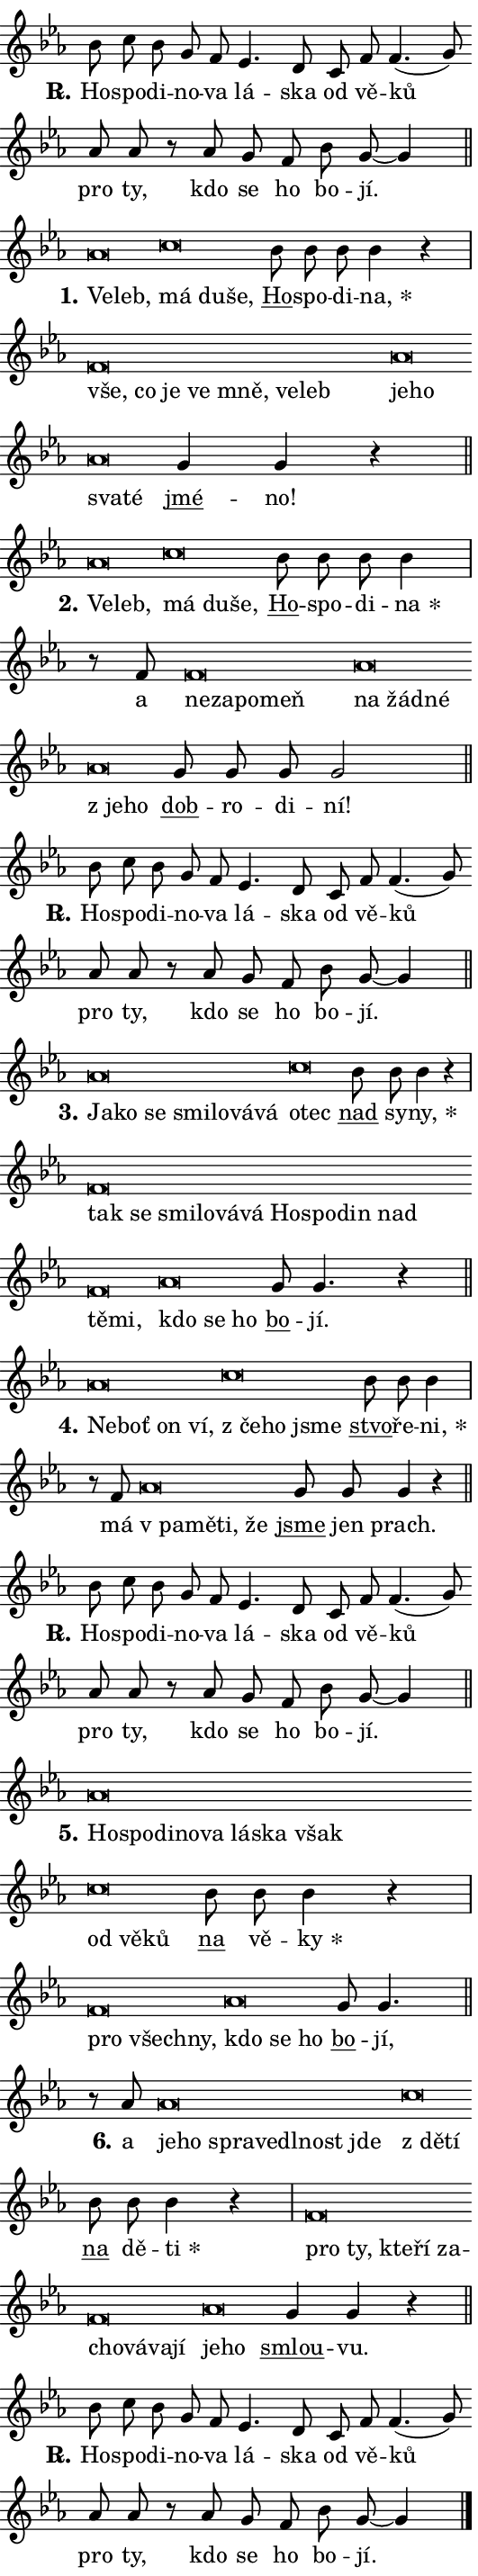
\version "2.24.0"
\header { tagline = "" }
\paper {
  indent = 0\cm
  top-margin = 0\cm
  right-margin = 0.13\cm % to fit lyric hyphens
  bottom-margin = 0\cm
  left-margin = 0\cm
  paper-width = 9\cm
  page-breaking = #ly:one-page-breaking
  system-system-spacing.basic-distance = #11
  score-system-spacing.basic-distance = #11
  ragged-last = ##f
}


%% Author: Thomas Morley
%% https://lists.gnu.org/archive/html/lilypond-user/2020-05/msg00002.html
#(define (line-position grob)
"Returns position of @var[grob} in current system:
   @code{'start}, if at first time-step
   @code{'end}, if at last time-step
   @code{'middle} otherwise
"
  (let* ((col (ly:item-get-column grob))
         (ln (ly:grob-object col 'left-neighbor))
         (rn (ly:grob-object col 'right-neighbor))
         (col-to-check-left (if (ly:grob? ln) ln col))
         (col-to-check-right (if (ly:grob? rn) rn col))
         (break-dir-left
           (and
             (ly:grob-property col-to-check-left 'non-musical #f)
             (ly:item-break-dir col-to-check-left)))
         (break-dir-right
           (and
             (ly:grob-property col-to-check-right 'non-musical #f)
             (ly:item-break-dir col-to-check-right))))
        (cond ((eqv? 1 break-dir-left) 'start)
              ((eqv? -1 break-dir-right) 'end)
              (else 'middle))))

#(define (tranparent-at-line-position vctor)
  (lambda (grob)
  "Relying on @code{line-position} select the relevant enry from @var{vctor}.
Used to determine transparency,"
    (case (line-position grob)
      ((end) (not (vector-ref vctor 0)))
      ((middle) (not (vector-ref vctor 1)))
      ((start) (not (vector-ref vctor 2))))))

noteHeadBreakVisibility =
#(define-music-function (break-visibility)(vector?)
"Makes @code{NoteHead}s transparent relying on @var{break-visibility}"
#{
  \override NoteHead.transparent =
    #(tranparent-at-line-position break-visibility)
#})

#(define delete-ledgers-for-transparent-note-heads
  (lambda (grob)
    "Reads whether a @code{NoteHead} is transparent.
If so this @code{NoteHead} is removed from @code{'note-heads} from
@var{grob}, which is supposed to be @code{LedgerLineSpanner}.
As a result ledgers are not printed for this @code{NoteHead}"
    (let* ((nhds-array (ly:grob-object grob 'note-heads))
           (nhds-list
             (if (ly:grob-array? nhds-array)
                 (ly:grob-array->list nhds-array)
                 '()))
           ;; Relies on the transparent-property being done before
           ;; Staff.LedgerLineSpanner.after-line-breaking is executed.
           ;; This is fragile ...
           (to-keep
             (remove
               (lambda (nhd)
                 (ly:grob-property nhd 'transparent #f))
               nhds-list)))
      ;; TODO find a better method to iterate over grob-arrays, similiar
      ;; to filter/remove etc for lists
      ;; For now rebuilt from scratch
      (set! (ly:grob-object grob 'note-heads)  '())
      (for-each
        (lambda (nhd)
          (ly:pointer-group-interface::add-grob grob 'note-heads nhd))
        to-keep))))

squashNotes = {
  \override NoteHead.X-extent = #'(-0.2 . 0.2)
  \override NoteHead.Y-extent = #'(-0.75 . 0)
  \override NoteHead.stencil =
    #(lambda (grob)
       (let ((pos (ly:grob-property grob 'staff-position)))
         (begin
           (if (< pos -7) (display "ERROR: Lower brevis then expected\n") (display ""))
           (if (<= pos -6) ly:text-interface::print ly:note-head::print))))
}
unSquashNotes = {
  \revert NoteHead.X-extent
  \revert NoteHead.Y-extent
  \revert NoteHead.stencil
}

hideNotes = \noteHeadBreakVisibility #begin-of-line-visible
unHideNotes = \noteHeadBreakVisibility #all-visible

% work-around for resetting accidentals
% https://lilypond.org/doc/v2.23/Documentation/notation/displaying-rhythms#unmetered-music
cadenzaMeasure = {
  \cadenzaOff
  \partial 1024 s1024
  \cadenzaOn
}

#(define-markup-command (accent layout props text) (markup?)
  "Underline accented syllable"
  (interpret-markup layout props
    #{\markup \override #'(offset . 4.3) \underline { #text }#}))

responsum = \markup \concat {
  "R" \hspace #-1.05 \path #0.1 #'((moveto 0 0.07) (lineto 0.9 0.8)) \hspace #0.05 "."
}

spaceSize = #0.6828661417322834 % exact space size for TeX Gyre Schola

\layout {
  \context {
    \Staff
    \remove "Time_signature_engraver"
    \override LedgerLineSpanner.after-line-breaking = #delete-ledgers-for-transparent-note-heads
  }
  \context {
    \Lyrics {
      \override LyricSpace.minimum-distance = \spaceSize
      \override LyricText.font-name = #"TeX Gyre Schola"
      \override LyricText.font-size = 1
      \override StanzaNumber.font-name = #"TeX Gyre Schola Bold"
      \override StanzaNumber.font-size = 1
    }
  }
  \context {
    \Score 
    \override NoteHead.text =
      #(lambda (grob) 
        (let ((pos (ly:grob-property grob 'staff-position)))
          #{\markup {
            \combine
              \halign #-0.55 \raise #(if (= pos -6) 0 0.5) \override #'(thickness . 2) \draw-line #'(3.2 . 0)
              \musicglyph "noteheads.sM1"
          }#}))
  }
}

% magnetic-lyrics.ily
%
%   written by
%     Jean Abou Samra <jean@abou-samra.fr>
%     Werner Lemberg <wl@gnu.org>
%
%   adapted by
%     Jiri Hon <jiri.hon@gmail.com>
%
% Version 2022-Apr-15

% https://www.mail-archive.com/lilypond-user@gnu.org/msg149350.html

#(define (Left_hyphen_pointer_engraver context)
   "Collect syllable-hyphen-syllable occurrences in lyrics and store
them in properties.  This engraver only looks to the left.  For
example, if the lyrics input is @code{foo -- bar}, it does the
following.

@itemize @bullet
@item
Set the @code{text} property of the @code{LyricHyphen} grob between
@q{foo} and @q{bar} to @code{foo}.

@item
Set the @code{left-hyphen} property of the @code{LyricText} grob with
text @q{foo} to the @code{LyricHyphen} grob between @q{foo} and
@q{bar}.
@end itemize

Use this auxiliary engraver in combination with the
@code{lyric-@/text::@/apply-@/magnetic-@/offset!} hook."
   (let ((hyphen #f)
         (text #f))
     (make-engraver
      (acknowledgers
       ((lyric-syllable-interface engraver grob source-engraver)
        (set! text grob)))
      (end-acknowledgers
       ((lyric-hyphen-interface engraver grob source-engraver)
        ;(when (not (grob::has-interface grob 'lyric-space-interface))
          (set! hyphen grob)));)
      ((stop-translation-timestep engraver)
       (when (and text hyphen)
         (ly:grob-set-object! text 'left-hyphen hyphen))
       (set! text #f)
       (set! hyphen #f)))))

#(define (lyric-text::apply-magnetic-offset! grob)
   "If the space between two syllables is less than the value in
property @code{LyricText@/.details@/.squash-threshold}, move the right
syllable to the left so that it gets concatenated with the left
syllable.

Use this function as a hook for
@code{LyricText@/.after-@/line-@/breaking} if the
@code{Left_@/hyphen_@/pointer_@/engraver} is active."
   (let ((hyphen (ly:grob-object grob 'left-hyphen #f)))
     (when hyphen
       (let ((left-text (ly:spanner-bound hyphen LEFT)))
         (when (grob::has-interface left-text 'lyric-syllable-interface)
           (let* ((common (ly:grob-common-refpoint grob left-text X))
                  (this-x-ext (ly:grob-extent grob common X))
                  (left-x-ext
                   (begin
                     ;; Trigger magnetism for left-text.
                     (ly:grob-property left-text 'after-line-breaking)
                     (ly:grob-extent left-text common X)))
                  ;; `delta` is the gap width between two syllables.
                  (delta (- (interval-start this-x-ext)
                            (interval-end left-x-ext)))
                  (details (ly:grob-property grob 'details))
                  (threshold (assoc-get 'squash-threshold details 0.2)))
             (when (< delta threshold)
               (let* (;; We have to manipulate the input text so that
                      ;; ligatures crossing syllable boundaries are not
                      ;; disabled.  For languages based on the Latin
                      ;; script this is essentially a beautification.
                      ;; However, for non-Western scripts it can be a
                      ;; necessity.
                      (lt (ly:grob-property left-text 'text))
                      (rt (ly:grob-property grob 'text))
                      (is-space (grob::has-interface hyphen 'lyric-space-interface))
                      (space (if is-space " " ""))
                      (extra-delta (if is-space spaceSize 0))
                      ;; Append new syllable.
                      (ltrt-space (if (and (string? lt) (string? rt))
                                (string-append lt space rt)
                                (make-concat-markup (list lt space rt))))
                      ;; Right-align `ltrt` to the right side.
                      (ltrt-space-markup (grob-interpret-markup
                               grob
                               (make-translate-markup
                                (cons (interval-length this-x-ext) 0)
                                (make-right-align-markup ltrt-space)))))
                 (begin
                   ;; Don't print `left-text`.
                   (ly:grob-set-property! left-text 'stencil #f)
                   ;; Set text and stencil (which holds all collected
                   ;; syllables so far) and shift it to the left.
                   (ly:grob-set-property! grob 'text ltrt-space)
                   (ly:grob-set-property! grob 'stencil ltrt-space-markup)
                   (ly:grob-translate-axis! grob (- (- delta extra-delta)) X))))))))))


#(define (lyric-hyphen::displace-bounds-first grob)
   ;; Make very sure this callback isn't triggered too early.
   (let ((left (ly:spanner-bound grob LEFT))
         (right (ly:spanner-bound grob RIGHT)))
     (ly:grob-property left 'after-line-breaking)
     (ly:grob-property right 'after-line-breaking)
     (ly:lyric-hyphen::print grob)))

squashThreshold = #0.4

\layout {
  \context {
    \Lyrics
    \consists #Left_hyphen_pointer_engraver
    \override LyricText.after-line-breaking =
      #lyric-text::apply-magnetic-offset!
    \override LyricHyphen.stencil = #lyric-hyphen::displace-bounds-first
    \override LyricText.details.squash-threshold = \squashThreshold
    \override LyricHyphen.minimum-distance = 0
    \override LyricHyphen.minimum-length = \squashThreshold
  }
}

squashText = \override LyricText.details.squash-threshold = 9999
unSquashText = \override LyricText.details.squash-threshold = \squashThreshold

leftText = \override LyricText.self-alignment-X = #LEFT
unLeftText = \revert LyricText.self-alignment-X

starOffset = #(lambda (grob) 
                (let ((x_offset (ly:self-alignment-interface::aligned-on-x-parent grob)))
                  (if (= x_offset 0) 0 (+ x_offset 1.2))))

star = #(define-music-function (syllable)(string?)
"Append star separator at the end of a syllable"
#{
  \once \override LyricText.X-offset = #starOffset
  \lyricmode { \markup {
    #syllable
    \override #'((font-name . "TeX Gyre Schola Bold")) \hspace #0.2 \lower #0.65 \larger "*"
  } }
#})

starAccent = #(define-music-function (syllable)(string?)
"Append star separator at the end of a syllable and make accent"
#{
  \once \override LyricText.X-offset = #starOffset
  \lyricmode { \markup {
    \accent #syllable
    \override #'((font-name . "TeX Gyre Schola Bold")) \hspace #0.2 \lower #0.65 \larger "*"
  } }
#})

breath = #(define-music-function (syllable)(string?)
"Append breathing indicator at the end of a syllable"
#{
  \lyricmode { \markup { #syllable "+" } }
#})

optionalBreath = #(define-music-function (syllable)(string?)
"Append optional breathing indicator at the end of a syllable"
#{
  \lyricmode { \markup { #syllable "(+)" } }
#})


\score {
    <<
        \new Voice = "melody" { \cadenzaOn \key es \major \relative { bes'8 c bes g f es4. d8 \bar "" c f f4.( g8)] \bar "" as as \bar "" r as g f bes g~ g4 \cadenzaMeasure \bar "||" \break } }
        \new Lyrics \lyricsto "melody" { \lyricmode { \set stanza = \responsum
Ho -- spo -- di -- no -- va lá -- ska od vě -- ků pro ty, kdo se ho bo -- jí. } }
    >>
    \layout {}
}

\score {
    <<
        \new Voice = "melody" { \cadenzaOn \key es \major \relative { \squashNotes as'\breve*1/16 \hideNotes \breve*1/16 \bar "" \unHideNotes \unSquashNotes \squashNotes c\breve*1/16 \hideNotes \breve*1/16 \breve*1/16 \bar "" \unHideNotes \unSquashNotes \bar "" bes8 bes bes bes4 r \cadenzaMeasure \bar "|" \squashNotes f\breve*1/16 \hideNotes \breve*1/16 \bar "" \breve*1/16 \bar "" \breve*1/16 \bar "" \breve*1/16 \bar "" \breve*1/16 \breve*1/16 \bar "" \unHideNotes \unSquashNotes \squashNotes as\breve*1/16 \hideNotes \breve*1/16 \bar "" \breve*1/16 \breve*1/16 \bar "" \unHideNotes \unSquashNotes \bar "" g4 g r \cadenzaMeasure \bar "||" \break } }
        \new Lyrics \lyricsto "melody" { \lyricmode { \set stanza = "1."
\leftText Ve -- \squashText leb, \unSquashText má \squashText du -- še, \unLeftText \unSquashText \markup \accent Ho -- spo -- di -- \star na, \leftText vše, \squashText co je ve mně, ve -- leb \unSquashText je -- \squashText ho sva -- té \unLeftText \unSquashText \markup \accent jmé -- no! } }
    >>
    \layout {}
}

\score {
    <<
        \new Voice = "melody" { \cadenzaOn \key es \major \relative { \squashNotes as'\breve*1/16 \hideNotes \breve*1/16 \bar "" \unHideNotes \unSquashNotes \squashNotes c\breve*1/16 \hideNotes \breve*1/16 \breve*1/16 \bar "" \unHideNotes \unSquashNotes \bar "" bes8 bes bes bes4 \cadenzaMeasure \bar "|" r8 f8 \squashNotes f\breve*1/16 \hideNotes \breve*1/16 \bar "" \breve*1/16 \breve*1/16 \bar "" \unHideNotes \unSquashNotes \squashNotes as\breve*1/16 \hideNotes \breve*1/16 \bar "" \breve*1/16 \bar "" \breve*1/16 \breve*1/16 \bar "" \unHideNotes \unSquashNotes \bar "" g8 g g g2 \cadenzaMeasure \bar "||" \break } }
        \new Lyrics \lyricsto "melody" { \lyricmode { \set stanza = "2."
\leftText Ve -- \squashText leb, \unSquashText má \squashText du -- še, \unLeftText \unSquashText \markup \accent Ho -- spo -- di -- \star na a \leftText ne -- \squashText za -- po -- meň \unSquashText na \squashText žád -- né "z je" -- ho \unLeftText \unSquashText \markup \accent dob -- ro -- di -- ní! } }
    >>
    \layout {}
}

\score {
    <<
        \new Voice = "melody" { \cadenzaOn \key es \major \relative { bes'8 c bes g f es4. d8 \bar "" c f f4.( g8)] \bar "" as as \bar "" r as g f bes g~ g4 \cadenzaMeasure \bar "||" \break } }
        \new Lyrics \lyricsto "melody" { \lyricmode { \set stanza = \responsum
Ho -- spo -- di -- no -- va lá -- ska od vě -- ků pro ty, kdo se ho bo -- jí. } }
    >>
    \layout {}
}

\score {
    <<
        \new Voice = "melody" { \cadenzaOn \key es \major \relative { \squashNotes as'\breve*1/16 \hideNotes \breve*1/16 \bar "" \breve*1/16 \bar "" \breve*1/16 \bar "" \breve*1/16 \bar "" \breve*1/16 \breve*1/16 \bar "" \unHideNotes \unSquashNotes \squashNotes c\breve*1/16 \hideNotes \breve*1/16 \bar "" \unHideNotes \unSquashNotes \bar "" bes8 bes bes4 r \cadenzaMeasure \bar "|" \squashNotes f\breve*1/16 \hideNotes \breve*1/16 \bar "" \breve*1/16 \bar "" \breve*1/16 \bar "" \breve*1/16 \bar "" \breve*1/16 \bar "" \breve*1/16 \bar "" \breve*1/16 \bar "" \breve*1/16 \bar "" \breve*1/16 \bar "" \breve*1/16 \breve*1/16 \bar "" \unHideNotes \unSquashNotes \squashNotes as\breve*1/16 \hideNotes \breve*1/16 \breve*1/16 \bar "" \unHideNotes \unSquashNotes \bar "" g8 g4. r4 \cadenzaMeasure \bar "||" \break } }
        \new Lyrics \lyricsto "melody" { \lyricmode { \set stanza = "3."
\leftText Ja -- \squashText ko se smi -- lo -- vá -- vá \unSquashText o -- \squashText tec \unLeftText \unSquashText \markup \accent nad sy -- \star ny, \leftText tak \squashText se smi -- lo -- vá -- vá Ho -- spo -- din nad tě -- mi, \unSquashText kdo \squashText se ho \unLeftText \unSquashText \markup \accent bo -- jí. } }
    >>
    \layout {}
}

\score {
    <<
        \new Voice = "melody" { \cadenzaOn \key es \major \relative { \squashNotes as'\breve*1/16 \hideNotes \breve*1/16 \bar "" \breve*1/16 \breve*1/16 \bar "" \unHideNotes \unSquashNotes \squashNotes c\breve*1/16 \hideNotes \breve*1/16 \breve*1/16 \bar "" \unHideNotes \unSquashNotes \bar "" bes8 bes bes4 \cadenzaMeasure \bar "|" r8 f8 \squashNotes as\breve*1/16 \hideNotes \breve*1/16 \bar "" \breve*1/16 \breve*1/16 \bar "" \unHideNotes \unSquashNotes \bar "" g8 g g4 r4 \cadenzaMeasure \bar "||" \break } }
        \new Lyrics \lyricsto "melody" { \lyricmode { \set stanza = "4."
\leftText Ne -- \squashText boť on ví, \unSquashText "z če" -- \squashText ho jsme \unLeftText \unSquashText \markup \accent stvo -- ře -- \star ni, má \leftText "v pa" -- \squashText mě -- ti, že \unLeftText \unSquashText \markup \accent jsme jen prach. } }
    >>
    \layout {}
}

\score {
    <<
        \new Voice = "melody" { \cadenzaOn \key es \major \relative { bes'8 c bes g f es4. d8 \bar "" c f f4.( g8)] \bar "" as as \bar "" r as g f bes g~ g4 \cadenzaMeasure \bar "||" \break } }
        \new Lyrics \lyricsto "melody" { \lyricmode { \set stanza = \responsum
Ho -- spo -- di -- no -- va lá -- ska od vě -- ků pro ty, kdo se ho bo -- jí. } }
    >>
    \layout {}
}

\score {
    <<
        \new Voice = "melody" { \cadenzaOn \key es \major \relative { \squashNotes as'\breve*1/16 \hideNotes \breve*1/16 \bar "" \breve*1/16 \bar "" \breve*1/16 \bar "" \breve*1/16 \bar "" \breve*1/16 \bar "" \breve*1/16 \breve*1/16 \bar "" \unHideNotes \unSquashNotes \squashNotes c\breve*1/16 \hideNotes \breve*1/16 \breve*1/16 \bar "" \unHideNotes \unSquashNotes \bar "" bes8 bes bes4 r \cadenzaMeasure \bar "|" \squashNotes f\breve*1/16 \hideNotes \breve*1/16 \breve*1/16 \bar "" \unHideNotes \unSquashNotes \squashNotes as\breve*1/16 \hideNotes \breve*1/16 \breve*1/16 \bar "" \unHideNotes \unSquashNotes \bar "" g8 g4. \cadenzaMeasure \bar "||" \break } }
        \new Lyrics \lyricsto "melody" { \lyricmode { \set stanza = "5."
\leftText Ho -- \squashText spo -- di -- no -- va lá -- ska však \unSquashText od \squashText vě -- ků \unLeftText \unSquashText \markup \accent na vě -- \star ky \leftText pro \squashText všech -- ny, \unSquashText kdo \squashText se ho \unLeftText \unSquashText \markup \accent bo -- jí, } }
    >>
    \layout {}
}

\score {
    <<
        \new Voice = "melody" { \cadenzaOn \key es \major \relative { r8 as'8 \squashNotes as\breve*1/16 \hideNotes \breve*1/16 \bar "" \breve*1/16 \bar "" \breve*1/16 \bar "" \breve*1/16 \bar "" \breve*1/16 \breve*1/16 \bar "" \unHideNotes \unSquashNotes \squashNotes c\breve*1/16 \hideNotes \breve*1/16 \bar "" \unHideNotes \unSquashNotes \bar "" bes8 bes bes4 r \cadenzaMeasure \bar "|" \squashNotes f\breve*1/16 \hideNotes \breve*1/16 \bar "" \breve*1/16 \bar "" \breve*1/16 \bar "" \breve*1/16 \bar "" \breve*1/16 \bar "" \breve*1/16 \bar "" \breve*1/16 \breve*1/16 \bar "" \unHideNotes \unSquashNotes \squashNotes as\breve*1/16 \hideNotes \breve*1/16 \bar "" \unHideNotes \unSquashNotes \bar "" g4 g r \cadenzaMeasure \bar "||" \break } }
        \new Lyrics \lyricsto "melody" { \lyricmode { \set stanza = "6."
a \leftText je -- \squashText ho spra -- ve -- dl -- nost jde \unSquashText "z dě" -- \squashText tí \unLeftText \unSquashText \markup \accent na dě -- \star ti \leftText pro \squashText ty, kte -- ří za -- cho -- vá -- va -- jí \unSquashText je -- \squashText ho \unLeftText \unSquashText \markup \accent smlou -- vu. } }
    >>
    \layout {}
}

\score {
    <<
        \new Voice = "melody" { \cadenzaOn \key es \major \relative { bes'8 c bes g f es4. d8 \bar "" c f f4.( g8)] \bar "" as as \bar "" r as g f bes g~ g4 \cadenzaMeasure \bar "||" \break } \bar "|." }
        \new Lyrics \lyricsto "melody" { \lyricmode { \set stanza = \responsum
Ho -- spo -- di -- no -- va lá -- ska od vě -- ků pro ty, kdo se ho bo -- jí. } }
    >>
    \layout {}
}
